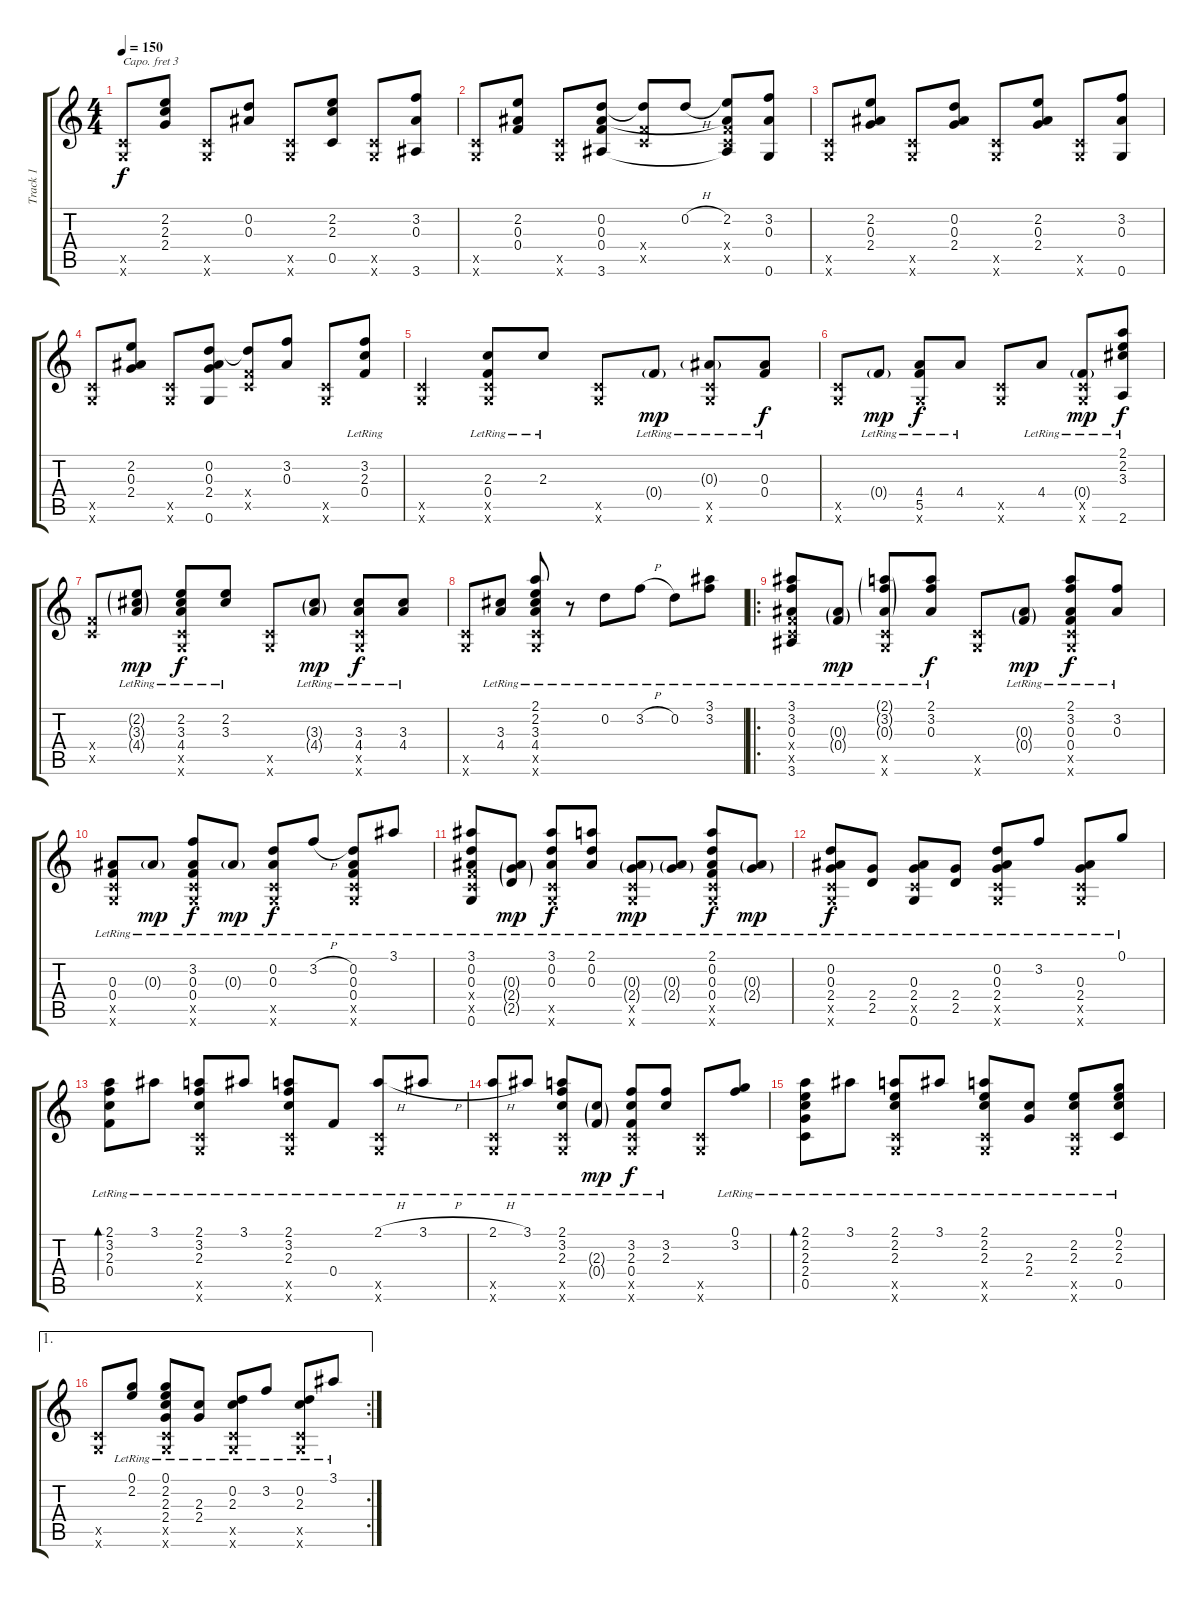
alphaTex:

\track ("Track 1" "Track 1") {instrument acousticguitarsteel}
\staff {score tabs}
\capo 3
\tuning (E4 B3 G3 D3 A2 E2) {hide}
\ts (4 4)
\tempo 150
\clef g2
\ks c
(0.5{x} 0.6{x}).8{dy f} (2.2 2.3 2.4).8 (0.5{x} 0.6{x}).8 (0.2 0.3).8 (0.5{x} 0.6{x}).8 (2.2 2.3 0.5).8 (0.5{x} 0.6{x}).8 (3.2 0.3 3.6).8 |
(0.5{x} 0.6{x}).8 (2.2 0.3 0.4).8 (0.5{x} 0.6{x}).8 (0.2 0.3 0.4 3.6).8 (0.2{t} 0.4{x} 0.5{x}).8 0.2{h}.8 (2.2 0.3{t} 0.4{x} 0.5{x} 3.6{t}).8 (3.2 0.3 0.6).8 |
(0.5{x} 0.6{x}).8 (2.2 0.3 2.4).8 (0.5{x} 0.6{x}).8 (0.2 0.3 2.4).8 (0.5{x} 0.6{x}).8 (2.2 0.3 2.4).8 (0.5{x} 0.6{x}).8 (3.2 0.3 0.6).8 |
(0.5{x} 0.6{x}).8 (2.2 0.3 2.4).8 (0.5{x} 0.6{x}).8 (0.2 0.3 2.4 0.6).8 (0.2{t} 0.4{x} 0.5{x}).8 (3.2 0.3).8 (0.5{x} 0.6{x}).8 (3.2{lr} 2.3{lr} 0.4{lr}).8 |
(0.5{x} 0.6{x}).4 (2.3{lr} 0.4{lr} 0.5{x} 0.6{x}).8 2.3{lr}.8 (0.5{x} 0.6{x}).8 0.4{g lr}.8{dy mp} (0.3{g lr} 0.5{x} 0.6{x}).8 (0.3{lr} 0.4{lr}).8{dy f} |
(0.5{x} 0.6{x}).8 0.4{g lr}.8{dy mp} (4.4{lr} 5.5{lr} 0.6{x}).8{dy f} 4.4{lr}.8 (0.5{x} 0.6{x}).8 4.4{lr}.8 (0.4{g lr} 0.5{x} 0.6{x}).8{dy mp} (2.1{lr} 2.2{lr} 3.3{lr} 2.6{lr}).8{dy f} |
(0.4{x} 0.5{x}).8 (2.2{g lr} 3.3{g lr} 4.4{g lr}).8{dy mp} (2.2{lr} 3.3{lr} 4.4{lr} 0.5{x} 0.6{x}).8{dy f} (2.2{lr} 3.3{lr}).8 (0.5{x} 0.6{x}).8 (3.3{g lr} 4.4{g lr}).8{dy mp} (3.3{lr} 4.4{lr} 0.5{x} 0.6{x}).8{dy f} (3.3{lr} 4.4{lr}).8 |
(0.5{x} 0.6{x}).8 (3.3{lr} 4.4{lr}).8 (2.1{lr} 2.2{lr} 3.3{lr} 4.4{lr} 0.5{x} 0.6{x}).8 r.8 0.2{lr}.8 3.2{h lr}.8 0.2{lr}.8 (3.1{lr} 3.2{lr}).8 |
\ro
(3.1{lr} 3.2{lr} 0.3{lr} 0.4{x} 0.5{x} 3.6{lr}).8 (0.3{g lr} 0.4{g lr}).8{dy mp} (2.1{g lr} 3.2{g lr} 0.3{g lr} 0.5{x} 0.6{x}).8 (2.1{lr} 3.2{lr} 0.3{lr}).8{dy f} (0.5{x} 0.6{x}).8 (0.3{g lr} 0.4{g lr}).8{dy mp} (2.1{lr} 3.2{lr} 0.3{lr} 0.4{lr} 0.5{x} 0.6{x}).8{dy f} (3.2{lr} 0.3{lr}).8 |
(0.3{lr} 0.4{lr} 0.5{x} 0.6{x}).8 0.3{g lr}.8{dy mp} (3.2{lr} 0.3{lr} 0.4{lr} 0.5{x} 0.6{x}).8{dy f} 0.3{g lr}.8{dy mp} (0.2{lr} 0.3{lr} 0.5{x} 0.6{x}).8{dy f} 3.2{h lr}.8 (0.2{lr} 0.3{lr} 0.4{lr} 0.5{x} 0.6{x}).8 3.1{lr}.8 |
(3.1{lr} 0.2{lr} 0.3{lr} 0.4{x} 0.5{x} 0.6{lr}).8 (0.3{g lr} 2.4{g lr} 2.5{g lr}).8{dy mp} (3.1{lr} 0.2{lr} 0.3{lr} 0.5{x} 0.6{x}).8{dy f} (2.1{lr} 0.2{lr} 0.3{lr}).8 (0.3{g lr} 2.4{g lr} 0.5{x} 0.6{x}).8{dy mp} (0.3{g lr} 2.4{g lr}).8 (2.1{lr} 0.2{lr} 0.3{lr} 0.4{lr} 0.5{x} 0.6{x}).8{dy f} (0.3{g lr} 2.4{g lr}).8{dy mp} |
(0.2{lr} 0.3{lr} 2.4{lr} 0.5{x} 0.6{x}).8{dy f} (2.4{lr} 2.5{lr}).8 (0.3{lr} 2.4{lr} 0.5{x} 0.6{lr}).8 (2.4{lr} 2.5{lr}).8 (0.2{lr} 0.3{lr} 2.4{lr} 0.5{x} 0.6{x}).8 3.2{lr}.8 (0.3{lr} 2.4{lr} 0.5{x} 0.6{x}).8 0.1{lr}.8 |
(2.1{lr} 3.2{lr} 2.3{lr} 0.4{lr}).8{bd 60} 3.1{lr}.8 (2.1{lr} 3.2{lr} 2.3{lr} 0.5{x} 0.6{x}).8 3.1{lr}.8 (2.1{lr} 3.2{lr} 2.3{lr} 0.5{x} 0.6{x}).8 0.4{lr}.8 (2.1{h lr} 0.5{x} 0.6{x}).8 3.1{h lr}.8 |
(2.1{h lr} 0.5{x} 0.6{x}).8 3.1{lr}.8 (2.1{lr} 3.2{lr} 2.3{lr} 0.5{x} 0.6{x}).8 (2.3{g lr} 0.4{g lr}).8{dy mp} (3.2{lr} 2.3{lr} 0.4{lr} 0.5{x} 0.6{x}).8{dy f} (3.2{lr} 2.3{lr}).8 (0.5{x} 0.6{x}).8 (0.1{lr} 3.2{lr}).8 |
(2.1{lr} 2.2{lr} 2.3{lr} 2.4{lr} 0.5{lr}).8{bd 60} 3.1{lr}.8 (2.1{lr} 2.2{lr} 2.3{lr} 0.5{x} 0.6{x}).8 3.1{lr}.8 (2.1{lr} 2.2{lr} 2.3{lr} 0.5{x} 0.6{x}).8 (2.3{lr} 2.4{lr}).8 (2.2{lr} 2.3{lr} 0.5{x} 0.6{x}).8 (0.1{lr} 2.2{lr} 2.3{lr} 0.5{lr}).8 |
\ae 1
\rc 2
(0.5{x} 0.6{x}).8 (0.1{lr} 2.2{lr}).8 (0.1{lr} 2.2{lr} 2.3{lr} 2.4{lr} 0.5{x} 0.6{x}).8 (2.3{lr} 2.4{lr}).8 (0.2{lr} 2.3{lr} 0.5{x} 0.6{x}).8 3.2{lr}.8 (0.2{lr} 2.3{lr} 0.5{x} 0.6{x}).8 3.1{lr}.8
